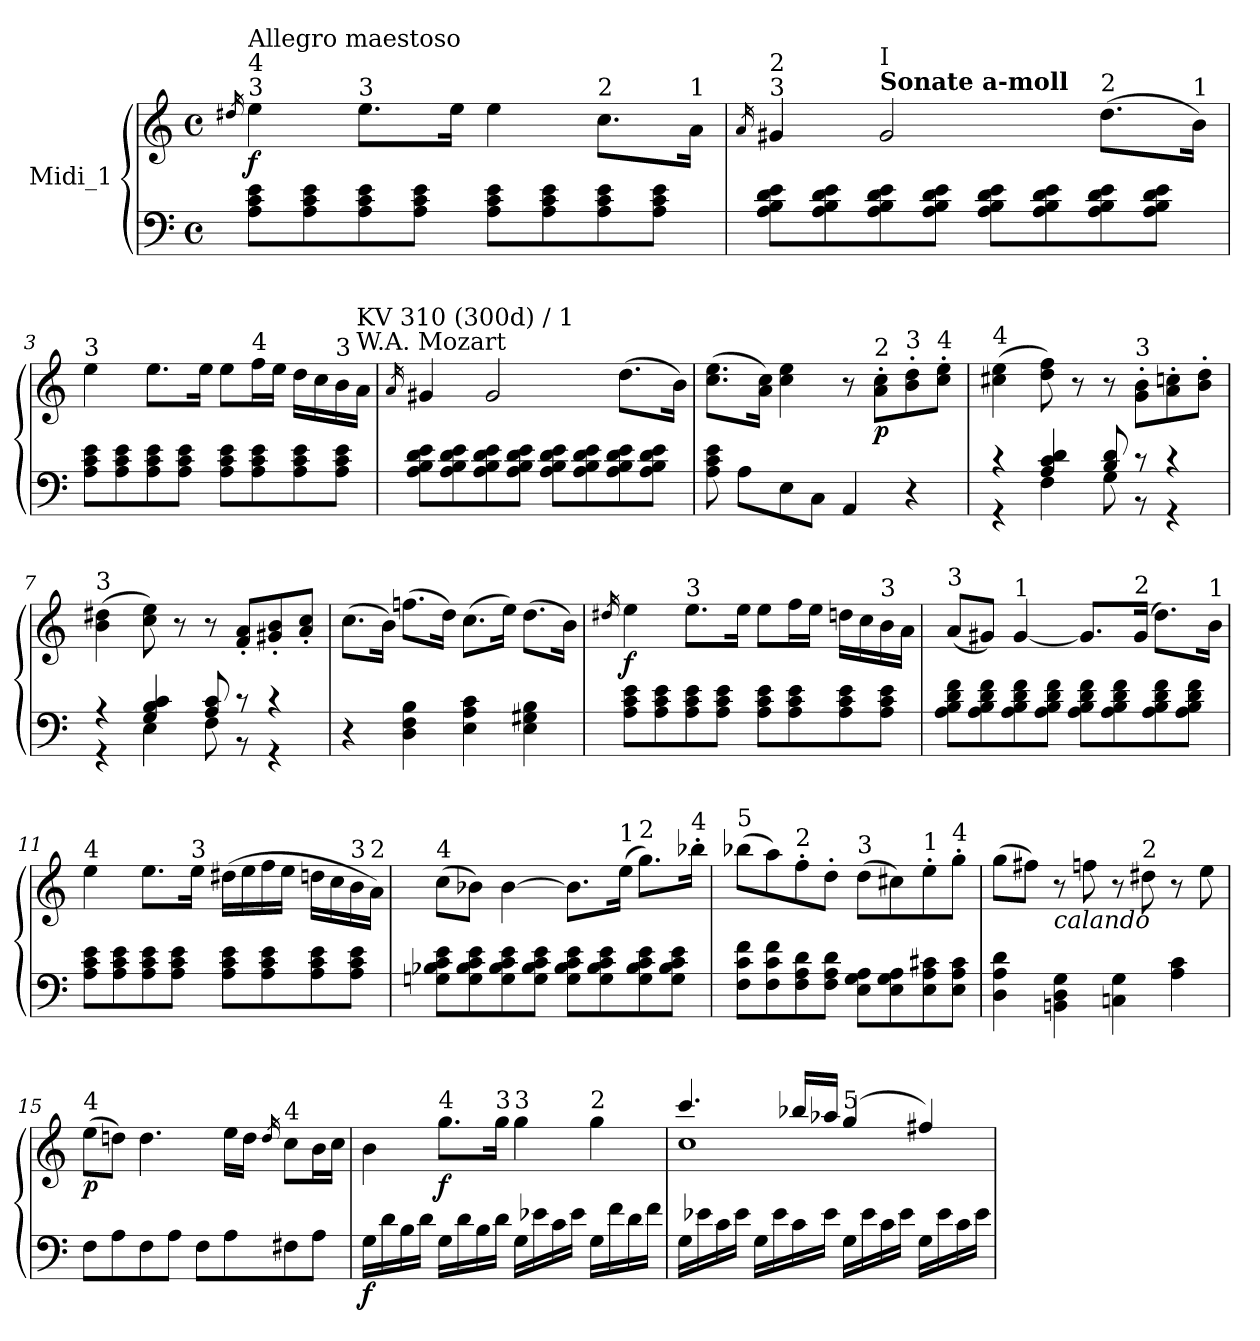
**kern	**kern	**dynam
*part1	*part1	*part1
*staff2	*staff1	*staff1/2
*I"Midi_1	*	*
*clefF4	*clefG2	*
*k[]	*k[]	*
*M4/4	*M4/4	*
*met(c)	*met(c)	*
=1	=1	=1
.	16qdd#X/	.
!	!LO:TX:a:t=3	!
!	!LO:TX:a:t=4	!
!	!LO:TX:a:t=Allegro maestoso	!
!	!	!LO:DY:b
8A\ 8c\ 8e\L	4ee\	f
8A\ 8c\ 8e\	.	.
!	!LO:TX:a:t=3	!
8A\ 8c\ 8e\	8.ee\L	.
8A\ 8c\ 8e\J	.	.
.	16ee\Jk	.
8A\ 8c\ 8e\L	4ee\	.
8A\ 8c\ 8e\	.	.
!	!LO:TX:a:t=2	!
8A\ 8c\ 8e\	8.cc\L	.
8A\ 8c\ 8e\J	.	.
!	!LO:TX:a:t=1	!
.	16a\Jk	.
=2	=2	=2
.	16qa/	.
!	!LO:TX:a:t=3	!
!	!LO:TX:a:t=2	!
8A\ 8B\ 8d\ 8e\L	4g#X/	.
8A\ 8B\ 8d\ 8e\	.	.
!	!LO:TX:a:B:t=Sonate a-moll	!
!	!LO:TX:a:t=I	!
8A\ 8B\ 8d\ 8e\	2g#/	.
8A\ 8B\ 8d\ 8e\J	.	.
8A\ 8B\ 8d\ 8e\L	.	.
8A\ 8B\ 8d\ 8e\	.	.
!	!LO:TX:a:t=2	!
8A\ 8B\ 8d\ 8e\	(>8.dd\L	.
8A\ 8B\ 8d\ 8e\J	.	.
!	!LO:TX:a:t=1	!
.	16b\Jk)	.
=3	=3	=3
!	!LO:TX:a:t=3	!
8A\ 8c\ 8e\L	4ee\	.
8A\ 8c\ 8e\	.	.
8A\ 8c\ 8e\	8.ee\L	.
8A\ 8c\ 8e\J	.	.
.	16ee\Jk	.
8A\ 8c\ 8e\L	8ee\L	.
!	!LO:TX:a:t=4	!
8A\ 8c\ 8e\	16ff\L	.
.	16ee\JJ	.
8A\ 8c\ 8e\	16dd\LL	.
.	16cc\	.
!	!LO:TX:a:t=3	!
8A\ 8c\ 8e\J	16b\	.
!	!LO:TX:a:t=W.A. Mozart	!
!	!LO:TX:a:t=KV 310 (300d) / 1	!
.	16a\JJ	.
!!LO:LB:g=z
=4	=4	=4
.	16qa/	.
*^	*	*
8A\ 8B\ 8d\ 8e\L	2ryy	4g#X/	.
8A\ 8B\ 8d\ 8e\	.	.	.
8A\ 8B\ 8d\ 8e\	.	2g#/	.
8A\ 8B\ 8d\ 8e\J	.	.	.
8A\ 8B\ 8d\ 8e\L	2ryy	.	.
8A\ 8B\ 8d\ 8e\	.	.	.
8A\ 8B\ 8d\ 8e\	.	(>8.dd\L	.
8A\ 8B\ 8d\ 8e\J	.	.	.
.	.	16b\Jk)	.
=5	=5	=5	=5
8A\ 8c\ 8e\	2ryy	(>8.cc\ 8.ee\L	.
8A\L	.	.	.
.	.	16a\ 16cc\Jk)	.
8E\	.	4cc\ 4ee\	.
8C\J	.	.	.
4AA/	2ryy	8r	.
!	!	!LO:TX:a:t=2	!
!	!	!	!LO:DY:b
.	.	8a\' 8cc\'L	p
!	!	!LO:TX:a:t=3	!
4r	.	8b\' 8dd\'	.
!	!	!LO:TX:a:t=4	!
.	.	8cc\' 8ee\'J	.
=6	=6	=6	=6
!	!	!LO:TX:a:t=4	!
4r	4r	(>4cc#X\ 4ee\	.
4A/ 4c/ 4d/	4F\	8dd\ 8ff\)	.
.	.	8r	.
8B/ 8d/	8G\	8r	.
!	!	!LO:TX:a:t=3	!
8r	8r	8g\' 8b\'L	.
4r	4r	8a\' 8ccn\'	.
.	.	8b\' 8dd\'J	.
=7	=7	=7	=7
!	!	!LO:TX:a:t=3	!
4r	4r	(>4b\ 4dd#X\	.
4G/ 4B/ 4c/	4E\	8cc\ 8ee\)	.
.	.	8r	.
8A/ 8c/	8F\	8r	.
8r	8r	8f/' 8a/'L	.
4r	4r	8g#X/' 8b/'	.
.	.	8a/' 8cc/'J	.
*v	*v	*	*
!!LO:LB:g=z
=8	=8	=8
4r	(>8.cc\L	.
.	16b\Jk)	.
4D\ 4F\ 4B\	(>8.ffni\L	.
.	16dd\Jk)	.
4E\ 4A\ 4c\	(>8.cc\L	.
.	16ee\Jk)	.
4E\ 4G#X\ 4B\	(>8.dd\L	.
.	16b\Jk)	.
=9	=9	=9
.	16qdd#X/	.
!	!	!LO:DY:b
8A\ 8c\ 8e\L	4ee\	f
8A\ 8c\ 8e\	.	.
!	!LO:TX:a:t=3	!
8A\ 8c\ 8e\	8.ee\L	.
8A\ 8c\ 8e\J	.	.
.	16ee\Jk	.
8A\ 8c\ 8e\L	8ee\L	.
8A\ 8c\ 8e\	16ff\L	.
.	16ee\JJ	.
8A\ 8c\ 8e\	16ddn\LL	.
.	16cc\	.
!	!LO:TX:a:t=3	!
8A\ 8c\ 8e\J	16b\	.
.	16a\JJ	.
=10	=10	=10
!	!LO:TX:a:t=3	!
8A\ 8B\ 8d\ 8f\L	(8a/L	.
8A\ 8B\ 8d\ 8f\	8g#X/J)	.
!	!LO:TX:a:t=1	!
8A\ 8B\ 8d\ 8f\	[4g#/	.
8A\ 8B\ 8d\ 8f\J	.	.
8A\ 8B\ 8d\ 8f\L	8.g#/L]	.
8A\ 8B\ 8d\ 8f\	.	.
!	!LO:TX:a:t=2	!
.	(16g#/Jk	.
8A\ 8B\ 8d\ 8f\	8.dd\L)	.
8A\ 8B\ 8d\ 8f\J	.	.
!	!LO:TX:a:t=1	!
.	16b\Jk	.
!!LO:LB:g=z
=11	=11	=11
!	!LO:TX:a:t=4	!
8A\ 8c\ 8e\L	4ee\	.
8A\ 8c\ 8e\	.	.
8A\ 8c\ 8e\	8.ee\L	.
8A\ 8c\ 8e\J	.	.
!	!LO:TX:a:t=3	!
.	16ee\Jk	.
8A\ 8c\ 8e\L	(>16dd#X\LL	.
.	16ee\	.
8A\ 8c\ 8e\	16ff\	.
.	16ee\JJ	.
8A\ 8c\ 8e\	16ddn\LL	.
.	16cc\	.
!	!LO:TX:a:t=3	!
8A\ 8c\ 8e\J	16b\	.
!	!LO:TX:a:t=2	!
.	16a\JJ)	.
=12	=12	=12
!	!LO:TX:a:t=4	!
8Gni\ 8B-X\ 8c\ 8e\L	(>8cc\L	.
8G\ 8B-\ 8c\ 8e\	8b-X\J)	.
8G\ 8B-\ 8c\ 8e\	[4b-\	.
8G\ 8B-\ 8c\ 8e\J	.	.
8G\ 8B-\ 8c\ 8e\L	8.b-\L]	.
8G\ 8B-\ 8c\ 8e\	.	.
!	!LO:TX:a:t=1	!
.	(>16ee\Jk	.
!	!LO:TX:a:t=2	!
8G\ 8B-\ 8c\ 8e\	8.gg\L)	.
8G\ 8B-\ 8c\ 8e\J	.	.
!	!LO:TX:a:t=4	!
.	16bb-X'\Jk	.
=13	=13	=13
!	!LO:TX:a:t=5	!
8F\ 8c\ 8f\L	(>8bb-X\L	.
8F\ 8c\ 8f\	8aa\)	.
!	!LO:TX:a:t=2	!
8F\ 8A\ 8d\	8ff'\	.
8F\ 8A\ 8d\J	8dd'\J	.
!	!LO:TX:a:t=3	!
8E\ 8G\ 8A\L	(>8dd\L	.
8E\ 8G\ 8A\	8cc#X\)	.
!	!LO:TX:a:t=1	!
8E\ 8A\ 8c#X\	8ee'\	.
!	!LO:TX:a:t=4	!
8E\ 8A\ 8c#\J	8gg'\J	.
!!LO:LB:g=z
=14	=14	=14
4D\ 4A\ 4d\	(>8gg\L	.
.	8ff#X\J)	.
!	!LO:TX:b:i:t=calando	!
4BBni\ 4D\ 4G\	8r	.
.	8ffn\	.
4Cni\ 4G\	8r	.
!	!LO:TX:a:t=2	!
.	8dd#X\	.
4A\ 4c\	8r	.
.	8ee\	.
=15	=15	=15
!	!LO:TX:a:t=4	!
!	!	!LO:DY:b
8F\L	(>8ee\L	p
8A\	8ddni\J)	.
8F\	4.dd\	.
8A\J	.	.
8F\L	.	.
8A\	16ee\LL	.
.	16dd\JJ	.
.	16qdd/	.
!	!LO:TX:a:t=4	!
8F#X\	8cc\L	.
8A\J	16b\L	.
.	16cc\JJ	.
=16	=16	=16
!	!	!LO:DY:b=2
16G\LL	4b\	f
16d\	.	.
16B\	.	.
16d\JJ	.	.
!	!LO:TX:a:t=4	!
!	!	!LO:DY:b
16G\LL	8.gg\L	f
16d\	.	.
16B\	.	.
!	!LO:TX:a:t=3	!
16d\JJ	16gg\Jk	.
!	!LO:TX:a:t=3	!
16G\LL	4gg\	.
16e-X\	.	.
16c\	.	.
16e-\JJ	.	.
!	!LO:TX:a:t=2	!
16G\LL	4gg\	.
16f\	.	.
16d\	.	.
16f\JJ	.	.
!!LO:LB:g=z
=17	=17	=17
*	*^	*
16G\LL	4.ccc/	1cc	.
16e-X\	.	.	.
16c\	.	.	.
16e-\JJ	.	.	.
16G\LL	.	.	.
16e-\	.	.	.
16c\	16bb-X/LL	.	.
16e-\JJ	16aa-X/JJ	.	.
!	!LO:TX:a:t=5	!	!
16G\LL	(>4gg/	.	.
16e-\	.	.	.
16c\	.	.	.
16e-\JJ	.	.	.
16G\LL	4ff#X/)	.	.
16e-\	.	.	.
16c\	.	.	.
16e-\JJ	.	.	.
*	*v	*v	*
=	=	=
*-	*-	*-
